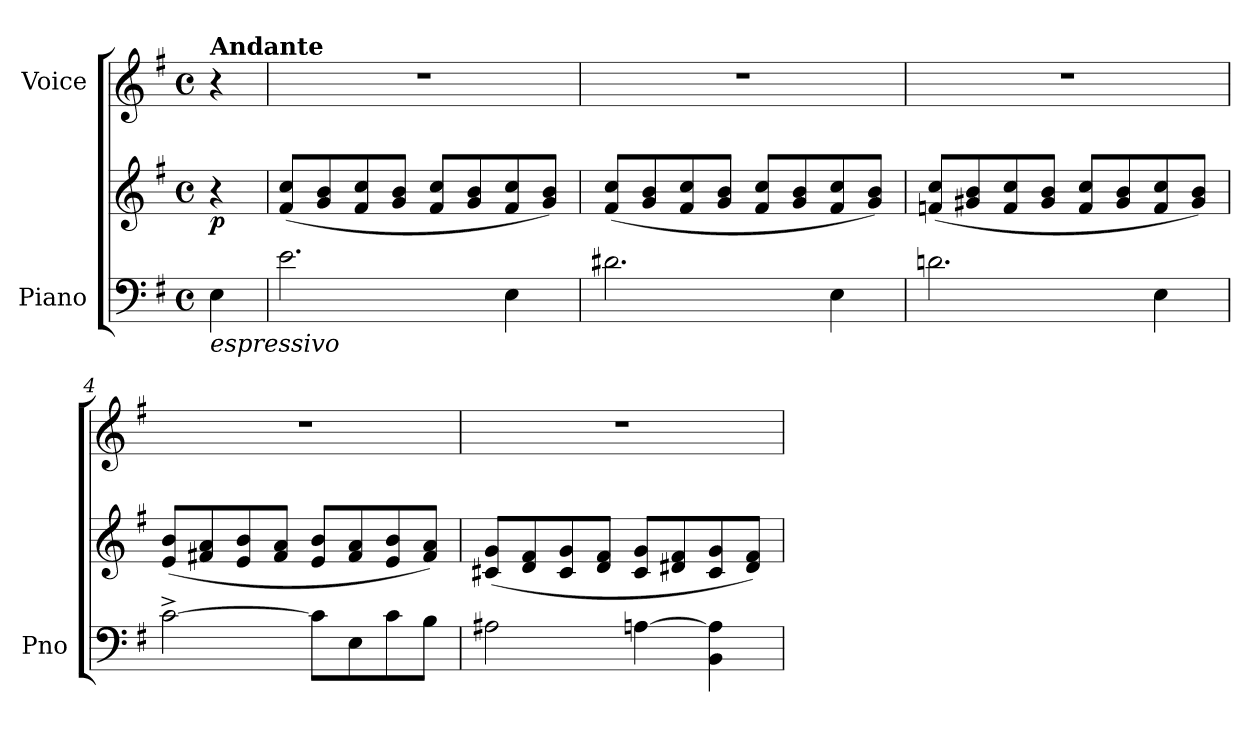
**kern	**kern	**dynam	**kern
*part2	*part2	*part2	*part1
*staff3	*staff2	*staff2/3	*staff1
*I"Piano	*	*	*I"Voice
*I'Pno	*	*	*
*clefF4	*clefG2	*	*clefG2
*k[f#]	*k[f#]	*	*k[f#]
*M4/4	*M4/4	*	*M4/4
*met(c)	*met(c)	*	*met(c)
=	=	=	=
!	!	!	!LO:TX:a:B:t=Andante
!LO:TX:b:i:t=espressivo	!	!	!
!	!	!LO:DY:b	!
4E\	4r	p	4r
=1	=1	=1	=1
2.e\	(8f#/ 8cc/L	.	1r
.	8g/ 8b/	.	.
.	8f#/ 8cc/	.	.
.	8g/ 8b/J	.	.
.	8f#/ 8cc/L	.	.
.	8g/ 8b/	.	.
4E\	8f#/ 8cc/	.	.
.	8g/ 8b/J)	.	.
=2	=2	=2	=2
2.d#X\	(8f#/ 8cc/L	.	1r
.	8g/ 8b/	.	.
.	8f#/ 8cc/	.	.
.	8g/ 8b/J	.	.
.	8f#/ 8cc/L	.	.
.	8g/ 8b/	.	.
4E\	8f#/ 8cc/	.	.
.	8g/ 8b/J)	.	.
!!LO:LB:g=z
=3	=3	=3	=3
2.dn\	(8fn/ 8cc/L	.	1r
.	8g#X/ 8b/	.	.
.	8f/ 8cc/	.	.
.	8g#/ 8b/J	.	.
.	8f/ 8cc/L	.	.
.	8g#/ 8b/	.	.
4E\	8f/ 8cc/	.	.
.	8g#/ 8b/J)	.	.
=4	=4	=4	=4
[2c^\	(8e/ 8b/L	.	1r
.	8f#X/ 8a/	.	.
.	8e/ 8b/	.	.
.	8f#/ 8a/J	.	.
8c\L]	8e/ 8b/L	.	.
8E\	8f#/ 8a/	.	.
8c\	8e/ 8b/	.	.
8B\J	8f#/ 8a/J)	.	.
=5	=5	=5	=5
2A#X\	(8c#X/ 8g/L	.	1r
.	8d/ 8f#/	.	.
.	8c#/ 8g/	.	.
.	8d/ 8f#/J	.	.
[4An\	8c#/ 8g/L	.	.
.	8d#X/ 8f#/	.	.
4BB\ 4A\]	8c#/ 8g/	.	.
.	8d#/ 8f#/J)	.	.
=	=	=	=
*-	*-	*-	*-
